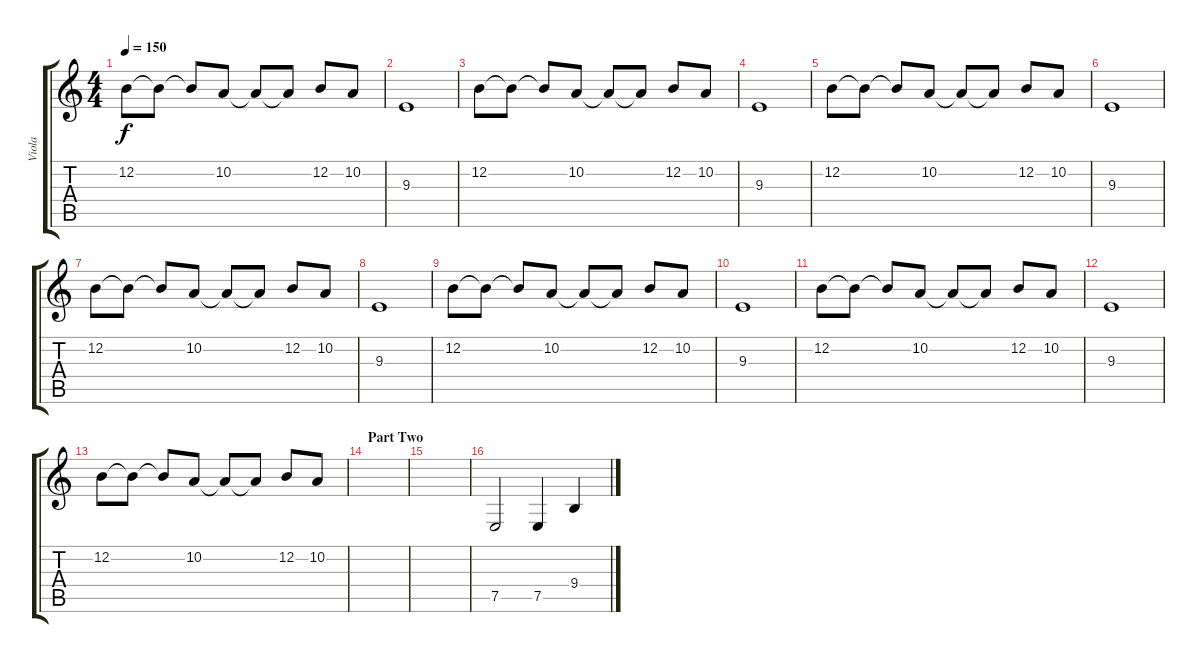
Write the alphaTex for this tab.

\track ("Viola" "Viola") {instrument viola}
\staff {score tabs}
\tuning (E4 B3 G3 D3 A2 E2) {hide}
\ts (4 4)
\tempo 150
\clef g2
\ks c
12.2.8{dy f} 12.2{t}.8 12.2{t}.8 10.2.8 10.2{t}.8 10.2{t}.8 12.2.8 10.2.8 |
9.3.1 |
12.2.8 12.2{t}.8 12.2{t}.8 10.2.8 10.2{t}.8 10.2{t}.8 12.2.8 10.2.8 |
9.3.1 |
12.2.8 12.2{t}.8 12.2{t}.8 10.2.8 10.2{t}.8 10.2{t}.8 12.2.8 10.2.8 |
9.3.1 |
12.2.8 12.2{t}.8 12.2{t}.8 10.2.8 10.2{t}.8 10.2{t}.8 12.2.8 10.2.8 |
9.3.1 |
12.2.8 12.2{t}.8 12.2{t}.8 10.2.8 10.2{t}.8 10.2{t}.8 12.2.8 10.2.8 |
9.3.1 |
12.2.8 12.2{t}.8 12.2{t}.8 10.2.8 10.2{t}.8 10.2{t}.8 12.2.8 10.2.8 |
9.3.1 |
12.2.8 12.2{t}.8 12.2{t}.8 10.2.8 10.2{t}.8 10.2{t}.8 12.2.8 10.2.8 |
\section ("" "Part Two")
|
|
7.5.2 7.5.4 9.4.4
